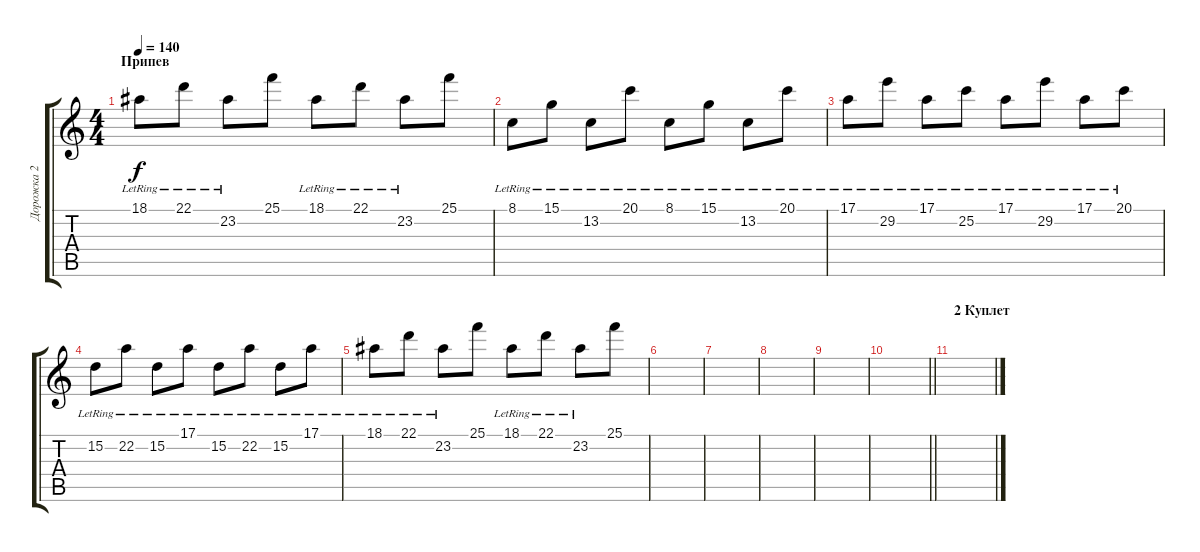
\track ("Дорожка 2" "Дорожка 2") {instrument acousticgrandpiano}
\staff {score tabs}
\tuning (E4 B3 G3 D3 A2 E2) {hide}
\ts (4 4)
\section ("" "Припев")
\tempo 140
\clef g2
\ks c
18.1{lr}.8{dy f} 22.1{lr}.8 23.2{lr}.8 25.1.8 18.1{lr}.8 22.1{lr}.8 23.2{lr}.8 25.1.8 |
8.1{lr}.8 15.1{lr}.8 13.2{lr}.8 20.1{lr}.8 8.1{lr}.8 15.1{lr}.8 13.2{lr}.8 20.1{lr}.8 |
17.1{lr}.8 29.2{lr}.8 17.1{lr}.8 25.2{lr}.8 17.1{lr}.8 29.2{lr}.8 17.1{lr}.8 20.1{lr}.8 |
15.2{lr}.8 22.2{lr}.8 15.2{lr}.8 17.1{lr}.8 15.2{lr}.8 22.2{lr}.8 15.2{lr}.8 17.1{lr}.8 |
18.1{lr}.8 22.1{lr}.8 23.2{lr}.8 25.1.8 18.1{lr}.8 22.1{lr}.8 23.2{lr}.8 25.1.8 |
|
|
|
|
\barLineRight lightlight
|
\section ("" "2 Куплет")
